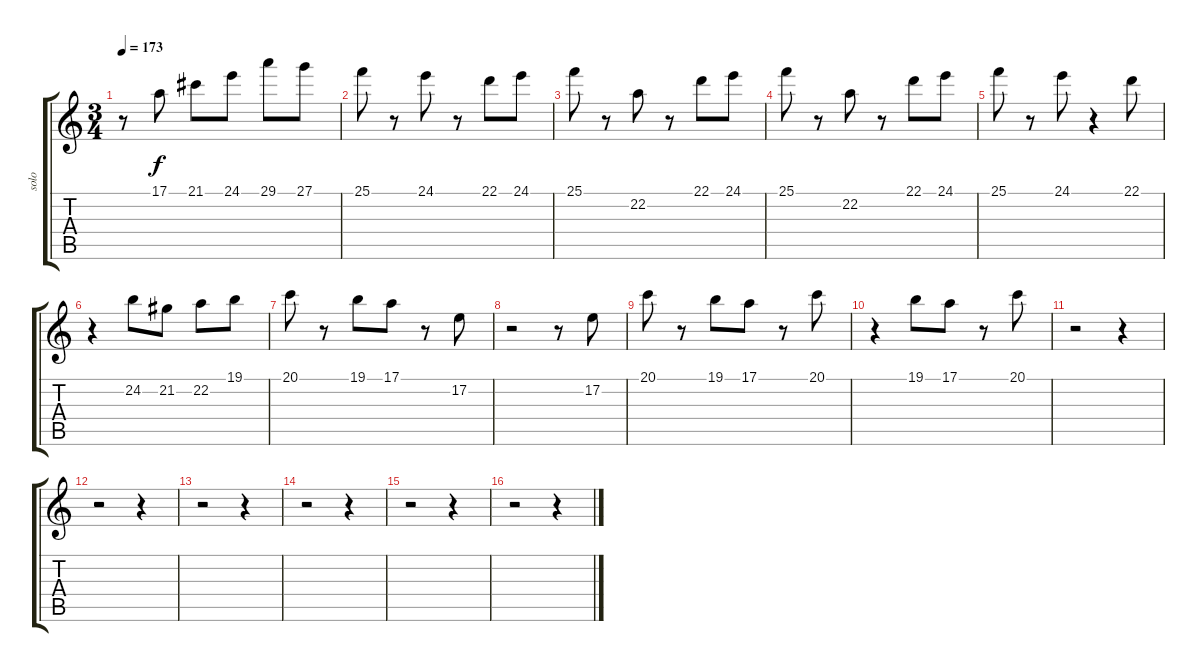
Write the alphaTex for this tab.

\track ("solo" "solo") {instrument lead8bassandlead}
\staff {score tabs}
\tuning (E4 B3 G3 D3 A2 E2) {hide}
\ts (3 4)
\tempo 173
\clef g2
\ks c
r.8{dy f} 17.1.8 21.1.8 24.1.8 29.1.8 27.1.8 |
25.1.8 r.8 24.1.8 r.8 22.1.8 24.1.8 |
25.1.8 r.8 22.2.8 r.8 22.1.8 24.1.8 |
25.1.8 r.8 22.2.8 r.8 22.1.8 24.1.8 |
25.1.8 r.8 24.1.8 r.4 22.1.8 |
r.4 24.2.8 21.2.8 22.2.8 19.1.8 |
20.1.8 r.8 19.1.8 17.1.8 r.8 17.2.8 |
r.2 r.8 17.2.8 |
20.1.8 r.8 19.1.8 17.1.8 r.8 20.1.8 |
r.4 19.1.8 17.1.8 r.8 20.1.8 |
r.2 r.4 |
r.2 r.4 |
r.2 r.4 |
r.2 r.4 |
r.2 r.4 |
r.2 r.4
